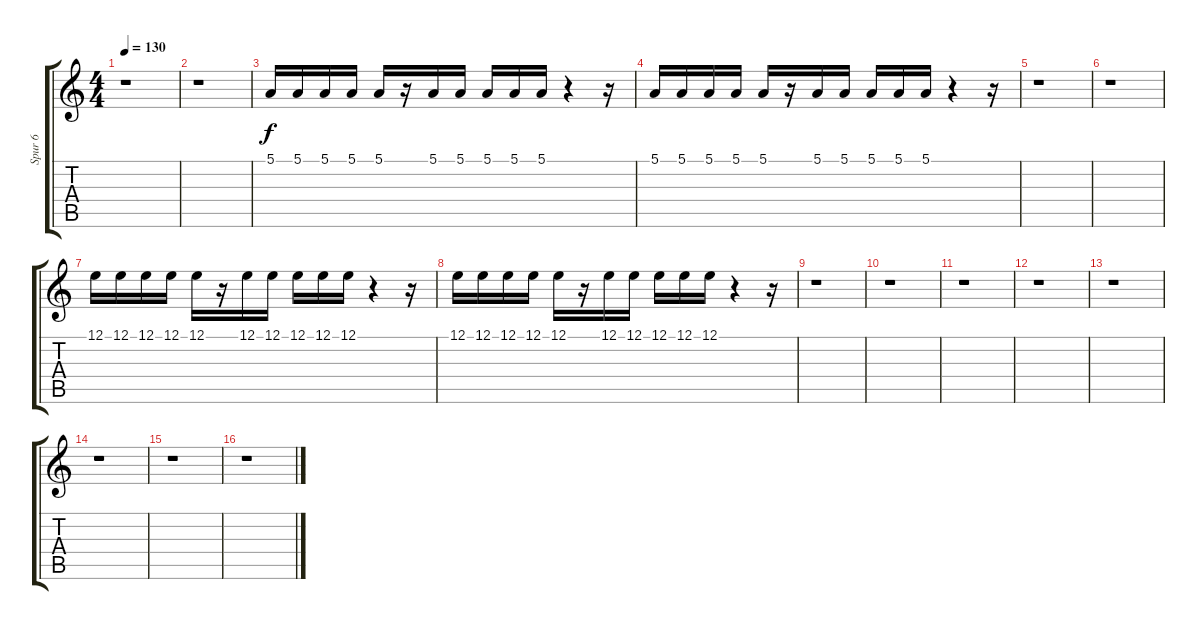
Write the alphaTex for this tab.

\track ("Spur 6" "Spur 6") {instrument violin}
\staff {score tabs}
\tuning (E4 B3 G3 D3 A2 E2) {hide}
\ts (4 4)
\tempo 130
\clef g2
\ks c
r.1{dy f} |
r.1 |
5.1.16 5.1.16 5.1.16 5.1.16 5.1.16 r.16 5.1.16 5.1.16 5.1.16 5.1.16 5.1.16 r.4 r.16 |
5.1.16 5.1.16 5.1.16 5.1.16 5.1.16 r.16 5.1.16 5.1.16 5.1.16 5.1.16 5.1.16 r.4 r.16 |
r.1 |
r.1 |
12.1.16 12.1.16 12.1.16 12.1.16 12.1.16 r.16 12.1.16 12.1.16 12.1.16 12.1.16 12.1.16 r.4 r.16 |
12.1.16 12.1.16 12.1.16 12.1.16 12.1.16 r.16 12.1.16 12.1.16 12.1.16 12.1.16 12.1.16 r.4 r.16 |
r.1 |
r.1 |
r.1 |
r.1 |
r.1 |
r.1 |
r.1 |
r.1
